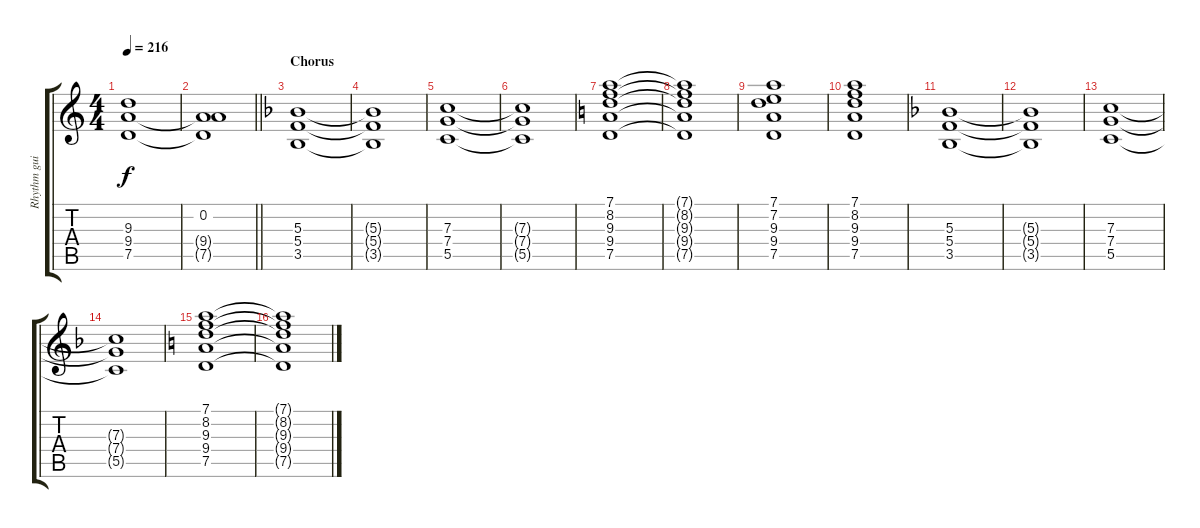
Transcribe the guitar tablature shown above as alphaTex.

\track ("Rhythm guitar" "Rhythm gui") {instrument distortionguitar}
\staff {score tabs}
\tuning (D4 A3 F3 C3 G2 D2) {hide}
\ts (4 4)
\tempo 216
\clef g2
\ks c
(9.3 9.4 7.5).1{dy f} |
\barLineRight lightlight
(0.2 9.4{t} 7.5{t}).1 |
\section ("" "Chorus")
\ks f
(5.3 5.4 3.5).1 |
(5.3{t} 5.4{t} 3.5{t}).1 |
(7.3 7.4 5.5).1 |
(7.3{t} 7.4{t} 5.5{t}).1 |
\ks c
(7.1 8.2 9.3 9.4 7.5).1 |
(7.1{t} 8.2{t} 9.3{t} 9.4{t} 7.5{t}).1 |
(7.1 7.2 9.3 9.4 7.5).1 |
(7.1 8.2 9.3 9.4 7.5).1 |
\ks f
(5.3 5.4 3.5).1 |
(5.3{t} 5.4{t} 3.5{t}).1 |
(7.3 7.4 5.5).1 |
(7.3{t} 7.4{t} 5.5{t}).1 |
\ks c
(7.1 8.2 9.3 9.4 7.5).1 |
(7.1{t} 8.2{t} 9.3{t} 9.4{t} 7.5{t}).1
